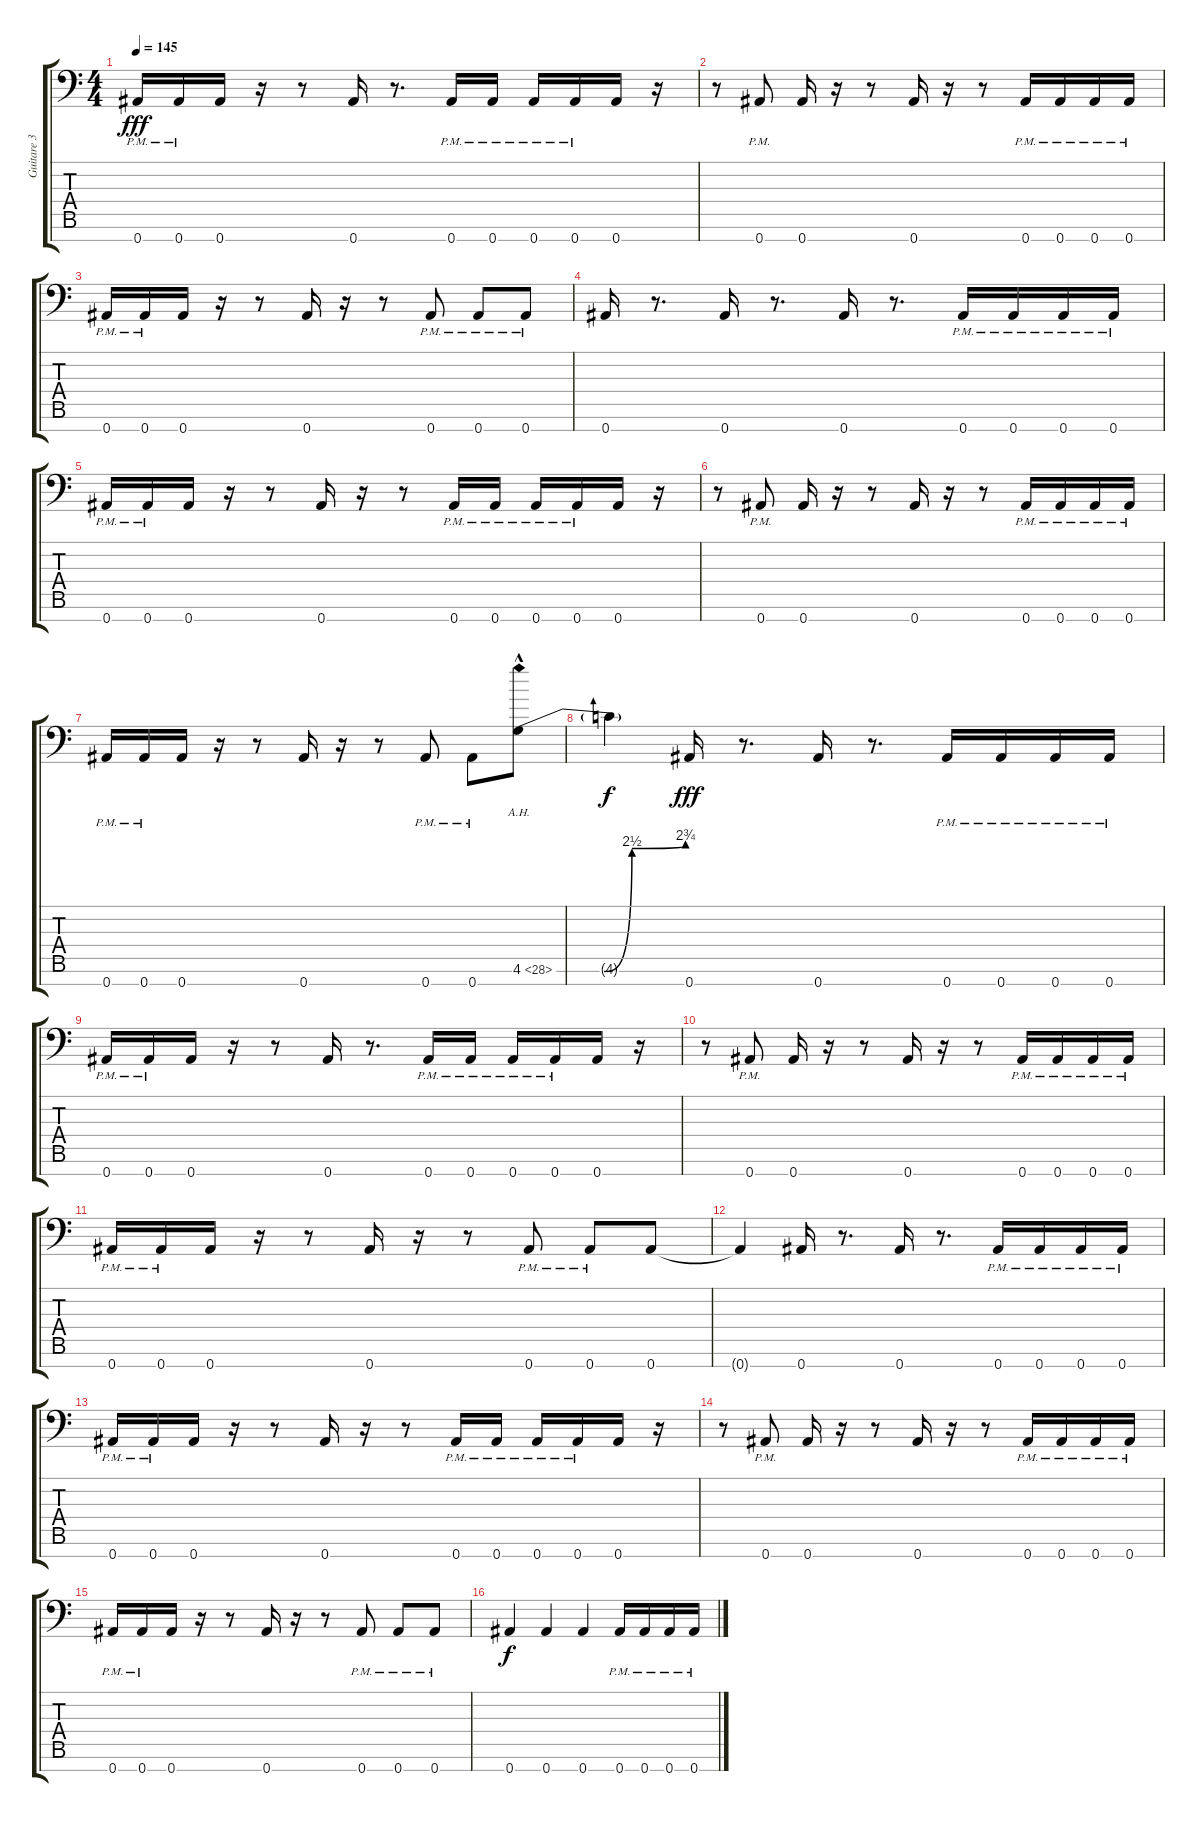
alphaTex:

\track ("Guitare 3" "Guitare 3") {instrument distortionguitar}
\staff {score tabs}
\tuning (Eb4 Bb3 Gb3 Db3 Ab2 Eb2 Bb1) {hide}
\ts (4 4)
\tempo 145
\clef f4
\ks c
0.7{pm}.16{dy fff} 0.7{pm}.16 0.7.16 r.16 r.8 0.7.16 r.8{d} 0.7{pm}.16 0.7{pm}.16 0.7{pm}.16 0.7{pm}.16 0.7.16 r.16 |
r.8 0.7{pm}.8 0.7.16 r.16 r.8 0.7.16 r.16 r.8 0.7{pm}.16 0.7{pm}.16 0.7{pm}.16 0.7{pm}.16 |
0.7{pm}.16 0.7{pm}.16 0.7.16 r.16 r.8 0.7.16 r.16 r.8 0.7{pm}.8 0.7{pm}.8 0.7{pm}.8 |
0.7.16 r.8{d} 0.7.16 r.8{d} 0.7.16 r.8{d} 0.7{pm}.16 0.7{pm}.16 0.7{pm}.16 0.7{pm}.16 |
0.7{pm}.16 0.7{pm}.16 0.7.16 r.16 r.8 0.7.16 r.16 r.8 0.7{pm}.16 0.7{pm}.16 0.7{pm}.16 0.7{pm}.16 0.7.16 r.16 |
r.8 0.7{pm}.8 0.7.16 r.16 r.8 0.7.16 r.16 r.8 0.7{pm}.16 0.7{pm}.16 0.7{pm}.16 0.7{pm}.16 |
0.7{pm}.16 0.7{pm}.16 0.7.16 r.16 r.8 0.7.16 r.16 r.8 0.7{pm}.8 0.7{pm}.8 4.6{be (custom 0 0 22 0 35 10 60 11) ah 24 hac}.8 |
4.6{t}.4{dy f} 0.7.16{dy fff} r.8{d} 0.7.16 r.8{d} 0.7{pm}.16 0.7{pm}.16 0.7{pm}.16 0.7{pm}.16 |
0.7{pm}.16 0.7{pm}.16 0.7.16 r.16 r.8 0.7.16 r.8{d} 0.7{pm}.16 0.7{pm}.16 0.7{pm}.16 0.7{pm}.16 0.7.16 r.16 |
r.8 0.7{pm}.8 0.7.16 r.16 r.8 0.7.16 r.16 r.8 0.7{pm}.16 0.7{pm}.16 0.7{pm}.16 0.7{pm}.16 |
0.7{pm}.16 0.7{pm}.16 0.7.16 r.16 r.8 0.7.16 r.16 r.8 0.7{pm}.8 0.7{pm}.8 0.7.8 |
0.7{t}.4 0.7.16 r.8{d} 0.7.16 r.8{d} 0.7{pm}.16 0.7{pm}.16 0.7{pm}.16 0.7{pm}.16 |
0.7{pm}.16 0.7{pm}.16 0.7.16 r.16 r.8 0.7.16 r.16 r.8 0.7{pm}.16 0.7{pm}.16 0.7{pm}.16 0.7{pm}.16 0.7.16 r.16 |
r.8 0.7{pm}.8 0.7.16 r.16 r.8 0.7.16 r.16 r.8 0.7{pm}.16 0.7{pm}.16 0.7{pm}.16 0.7{pm}.16 |
0.7{pm}.16 0.7{pm}.16 0.7.16 r.16 r.8 0.7.16 r.16 r.8 0.7{pm}.8 0.7{pm}.8 0.7{pm}.8 |
0.7.4{dy f volume 13 balance 8} 0.7.4 0.7.4 0.7{pm}.16 0.7{pm}.16 0.7{pm}.16 0.7{pm}.16
